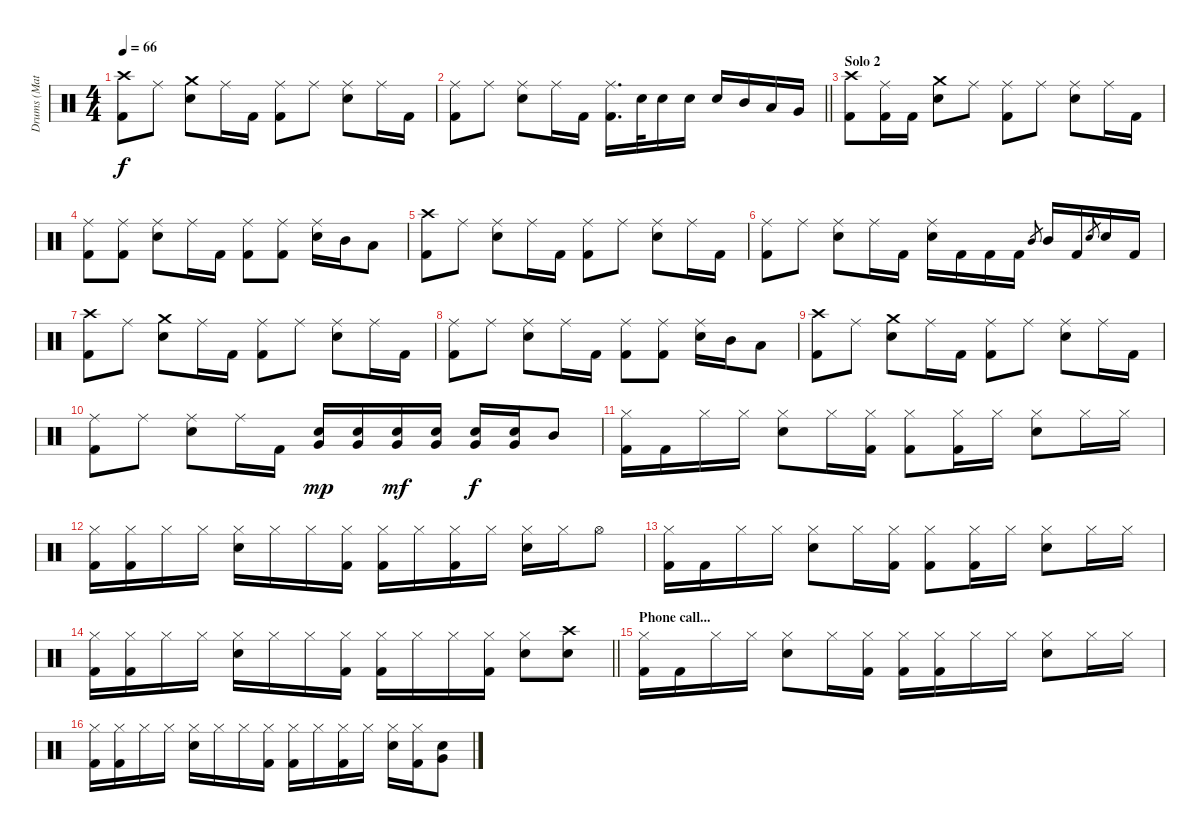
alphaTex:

\track ("Drums (Matt)" "Drums (Mat") {instrument percussion}
\staff {score}
\articulation defaults
\ts (4 4)
\tempo 66
\clef neutral
\ks c
("Crash high (hit)" "Kick (hit) 2").8{dy f} "Ride (middle)".8 ("Crash medium (hit)" "Snare (hit) 2").8 "Ride (middle)".16 "Kick (hit) 2".16 ("Ride (middle)" "Kick (hit) 2").8 "Ride (middle)".8 ("Ride (middle)" "Snare (hit) 2").8 "Ride (middle)".16 "Kick (hit) 2".16 |
\barLineRight lightlight
("Ride (middle)" "Kick (hit) 2").8 "Ride (middle)".8 ("Ride (middle)" "Snare (hit) 2").8 "Ride (middle)".16 "Kick (hit) 2".16 ("Ride (middle)" "Kick (hit) 2").16{d} "Snare (hit) 2".32 "Snare (hit) 2".16 "Snare (hit) 2".16 "Snare (hit) 2".16 "Mid Tom (hit)".16 "Low Tom (hit)".16 "Very Low Tom (hit)".16 |
\section ("" "Solo 2")
("Crash high (hit)" "Kick (hit) 2").8 ("Ride (middle)" "Kick (hit) 2").16 "Kick (hit) 2".16 ("Crash medium (hit)" "Snare (hit) 2").8 "Ride (middle)".8 ("Ride (middle)" "Kick (hit) 2").8 "Ride (middle)".8 ("Ride (middle)" "Snare (hit) 2").8 "Ride (middle)".16 "Kick (hit) 2".16 |
("Ride (middle)" "Kick (hit) 2").8 ("Ride (middle)" "Kick (hit) 2").8 ("Ride (middle)" "Snare (hit) 2").8 "Ride (middle)".16 "Kick (hit) 2".16 ("Ride (middle)" "Kick (hit) 2").8 ("Ride (middle)" "Kick (hit) 2").8 ("Ride (middle)" "Snare (hit) 2").16 "Mid Tom (hit)".16 "Low Tom (hit)".8 |
("Crash high (hit)" "Kick (hit) 2").8 "Ride (middle)".8 ("Ride (middle)" "Snare (hit) 2").8 "Ride (middle)".16 "Kick (hit) 2".16 ("Ride (middle)" "Kick (hit) 2").8 "Ride (middle)".8 ("Ride (middle)" "Snare (hit) 2").8 "Ride (middle)".16 "Kick (hit) 2".16 |
("Ride (middle)" "Kick (hit) 2").8 "Ride (middle)".8 ("Ride (middle)" "Snare (hit) 2").8 "Ride (middle)".16 "Kick (hit) 2".16 ("Ride (middle)" "Snare (hit) 2").16 "Kick (hit) 2".16 "Kick (hit) 2".16 "Kick (hit) 2".16 "Mid Tom (hit)".8{gr} "Mid Tom (hit)".16 "Kick (hit) 2".16 "Snare (hit) 2".8{gr} "Snare (hit) 2".16 "Kick (hit) 2".16 |
("Crash high (hit)" "Kick (hit) 2").8 "Ride (middle)".8 ("Crash medium (hit)" "Snare (hit) 2").8 "Ride (middle)".16 "Kick (hit) 2".16 ("Ride (middle)" "Kick (hit) 2").8 "Ride (middle)".8 ("Ride (middle)" "Snare (hit) 2").8 "Ride (middle)".16 "Kick (hit) 2".16 |
("Ride (middle)" "Kick (hit) 2").8 "Ride (middle)".8 ("Ride (middle)" "Snare (hit) 2").8 "Ride (middle)".16 "Kick (hit) 2".16 ("Ride (middle)" "Kick (hit) 2").8 ("Ride (middle)" "Kick (hit) 2").8 ("Ride (middle)" "Snare (hit) 2").16 "Mid Tom (hit)".16 "Low Tom (hit)".8 |
("Crash high (hit)" "Kick (hit) 2").8 "Ride (middle)".8 ("Crash medium (hit)" "Snare (hit) 2").8 "Ride (middle)".16 "Kick (hit) 2".16 ("Ride (middle)" "Kick (hit) 2").8 "Ride (middle)".8 ("Ride (middle)" "Snare (hit) 2").8 "Ride (middle)".16 "Kick (hit) 2".16 |
("Ride (middle)" "Kick (hit) 2").8 "Ride (middle)".8 ("Ride (middle)" "Snare (hit) 2").8 "Ride (middle)".16 "Kick (hit) 2".16 ("Very Low Tom (hit)" "Snare (hit) 2").16{dy mp} ("Very Low Tom (hit)" "Snare (hit) 2").16 ("Very Low Tom (hit)" "Snare (hit) 2").16{dy mf} ("Very Low Tom (hit)" "Snare (hit) 2").16 ("Very Low Tom (hit)" "Snare (hit) 2").16{dy f} ("Very Low Tom (hit)" "Snare (hit) 2").16 "Mid Tom (hit)".8 |
("Hi-Hat (closed)" "Kick (hit) 2").16 "Kick (hit) 2".16 "Hi-Hat (closed)".16 "Hi-Hat (closed)".16 ("Hi-Hat (closed)" "Snare (hit) 2").8 "Hi-Hat (closed)".16 ("Hi-Hat (closed)" "Kick (hit) 2").16 ("Hi-Hat (closed)" "Kick (hit) 2").8 ("Hi-Hat (closed)" "Kick (hit) 2").16 "Hi-Hat (closed)".16 ("Hi-Hat (closed)" "Snare (hit) 2").8 "Hi-Hat (closed)".16 "Hi-Hat (closed)".16 |
("Hi-Hat (closed)" "Kick (hit) 2").16 ("Hi-Hat (closed)" "Kick (hit) 2").16 "Hi-Hat (closed)".16 "Hi-Hat (closed)".16 ("Hi-Hat (closed)" "Snare (hit) 2").16 "Hi-Hat (closed)".16 "Hi-Hat (closed)".16 ("Hi-Hat (closed)" "Kick (hit) 2").16 ("Hi-Hat (closed)" "Kick (hit) 2").16 "Hi-Hat (closed)".16 ("Hi-Hat (closed)" "Kick (hit) 2").16 "Hi-Hat (closed)".16 ("Hi-Hat (closed)" "Snare (hit) 2").16 "Hi-Hat (closed)".16 "Hi-Hat (open)".8 |
("Hi-Hat (closed)" "Kick (hit) 2").16 "Kick (hit) 2".16 "Hi-Hat (closed)".16 "Hi-Hat (closed)".16 ("Hi-Hat (closed)" "Snare (hit) 2").8 "Hi-Hat (closed)".16 ("Hi-Hat (closed)" "Kick (hit) 2").16 ("Hi-Hat (closed)" "Kick (hit) 2").8 ("Hi-Hat (closed)" "Kick (hit) 2").16 "Hi-Hat (closed)".16 ("Hi-Hat (closed)" "Snare (hit) 2").8 "Hi-Hat (closed)".16 "Hi-Hat (closed)".16 |
\barLineRight lightlight
("Hi-Hat (closed)" "Kick (hit) 2").16 ("Hi-Hat (closed)" "Kick (hit) 2").16 "Hi-Hat (closed)".16 "Hi-Hat (closed)".16 ("Hi-Hat (closed)" "Snare (hit) 2").16 "Hi-Hat (closed)".16 "Hi-Hat (closed)".16 ("Hi-Hat (closed)" "Kick (hit) 2").16 ("Hi-Hat (closed)" "Kick (hit) 2").16 "Hi-Hat (closed)".16 "Hi-Hat (closed)".16 ("Hi-Hat (closed)" "Kick (hit) 2").16 ("Hi-Hat (closed)" "Snare (hit) 2").8 ("Crash high (hit)" "Snare (hit) 2").8 |
\section ("" "Phone call...")
("Hi-Hat (closed)" "Kick (hit) 2").16 "Kick (hit) 2".16 "Hi-Hat (closed)".16 "Hi-Hat (closed)".16 ("Hi-Hat (closed)" "Snare (hit) 2").8 "Hi-Hat (closed)".16 ("Hi-Hat (closed)" "Kick (hit) 2").16 ("Hi-Hat (closed)" "Kick (hit) 2").16 ("Hi-Hat (closed)" "Kick (hit) 2").16 "Hi-Hat (closed)".16 "Hi-Hat (closed)".16 ("Hi-Hat (closed)" "Snare (hit) 2").8 "Hi-Hat (closed)".16 "Hi-Hat (closed)".16 |
("Hi-Hat (closed)" "Kick (hit) 2").16 ("Hi-Hat (closed)" "Kick (hit) 2").16 "Hi-Hat (closed)".16 "Hi-Hat (closed)".16 ("Hi-Hat (closed)" "Snare (hit) 2").16 "Hi-Hat (closed)".16 "Hi-Hat (closed)".16 ("Hi-Hat (closed)" "Kick (hit) 2").16 ("Hi-Hat (closed)" "Kick (hit) 2").16 "Hi-Hat (closed)".16 ("Hi-Hat (closed)" "Kick (hit) 2").16 "Hi-Hat (closed)".16 ("Hi-Hat (closed)" "Snare (hit) 2").16 ("Hi-Hat (closed)" "Kick (hit) 2").16 ("Very Low Tom (hit)" "Snare (hit) 2").8
